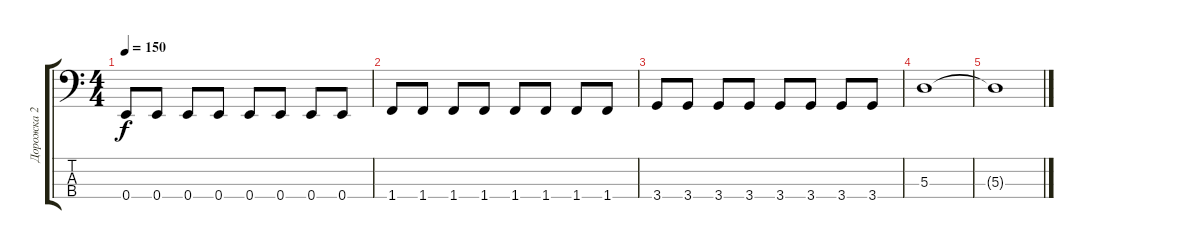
\track ("Дорожка 2" "Дорожка 2") {instrument electricbassfinger}
\staff {score tabs}
\tuning (G2 D2 A1 E1) {hide}
\ts (4 4)
\tempo 150
\clef f4
\ks c
0.4.8{dy f} 0.4.8 0.4.8 0.4.8 0.4.8 0.4.8 0.4.8 0.4.8 |
1.4.8 1.4.8 1.4.8 1.4.8 1.4.8 1.4.8 1.4.8 1.4.8 |
3.4.8 3.4.8 3.4.8 3.4.8 3.4.8 3.4.8 3.4.8 3.4.8 |
5.3.1 |
5.3{t}.1
